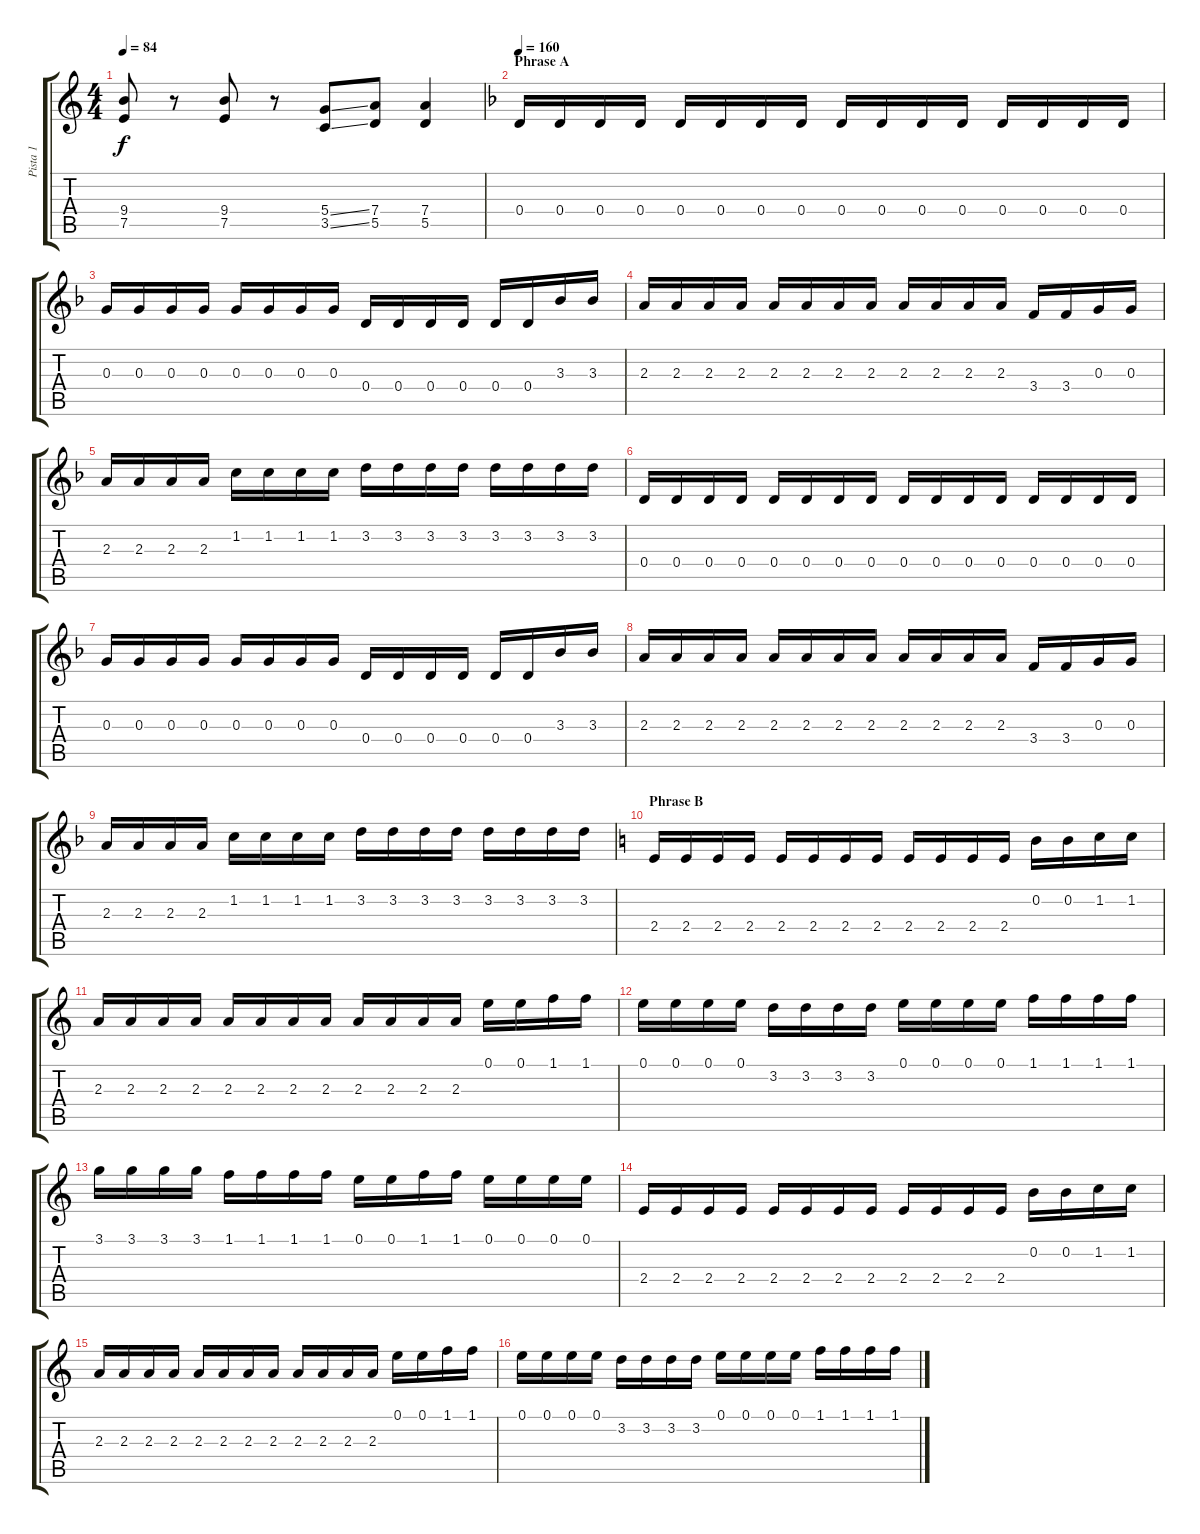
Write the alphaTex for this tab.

\track ("Pista 1" "Pista 1") {instrument distortionguitar}
\staff {score tabs}
\tuning (E4 B3 G3 D3 A2 E2) {hide}
\ts (4 4)
\tempo 84
\clef g2
\ks c
(9.4 7.5).8{dy f} r.8 (9.4 7.5).8 r.8 (5.4{ss} 3.5{ss}).8 (7.4 5.5).8 (7.4 5.5).4 |
\section ("" "Phrase A")
\tempo 160
\ks f
0.4.16 0.4.16 0.4.16 0.4.16 0.4.16 0.4.16 0.4.16 0.4.16 0.4.16 0.4.16 0.4.16 0.4.16 0.4.16 0.4.16 0.4.16 0.4.16 |
0.3.16 0.3.16 0.3.16 0.3.16 0.3.16 0.3.16 0.3.16 0.3.16 0.4.16 0.4.16 0.4.16 0.4.16 0.4.16 0.4.16 3.3.16 3.3.16 |
2.3.16 2.3.16 2.3.16 2.3.16 2.3.16 2.3.16 2.3.16 2.3.16 2.3.16 2.3.16 2.3.16 2.3.16 3.4.16 3.4.16 0.3.16 0.3.16 |
2.3.16 2.3.16 2.3.16 2.3.16 1.2.16 1.2.16 1.2.16 1.2.16 3.2.16 3.2.16 3.2.16 3.2.16 3.2.16 3.2.16 3.2.16 3.2.16 |
0.4.16 0.4.16 0.4.16 0.4.16 0.4.16 0.4.16 0.4.16 0.4.16 0.4.16 0.4.16 0.4.16 0.4.16 0.4.16 0.4.16 0.4.16 0.4.16 |
0.3.16 0.3.16 0.3.16 0.3.16 0.3.16 0.3.16 0.3.16 0.3.16 0.4.16 0.4.16 0.4.16 0.4.16 0.4.16 0.4.16 3.3.16 3.3.16 |
2.3.16 2.3.16 2.3.16 2.3.16 2.3.16 2.3.16 2.3.16 2.3.16 2.3.16 2.3.16 2.3.16 2.3.16 3.4.16 3.4.16 0.3.16 0.3.16 |
2.3.16 2.3.16 2.3.16 2.3.16 1.2.16 1.2.16 1.2.16 1.2.16 3.2.16 3.2.16 3.2.16 3.2.16 3.2.16 3.2.16 3.2.16 3.2.16 |
\section ("" "Phrase B")
\ks c
2.4.16 2.4.16 2.4.16 2.4.16 2.4.16 2.4.16 2.4.16 2.4.16 2.4.16 2.4.16 2.4.16 2.4.16 0.2.16 0.2.16 1.2.16 1.2.16 |
2.3.16 2.3.16 2.3.16 2.3.16 2.3.16 2.3.16 2.3.16 2.3.16 2.3.16 2.3.16 2.3.16 2.3.16 0.1.16 0.1.16 1.1.16 1.1.16 |
0.1.16 0.1.16 0.1.16 0.1.16 3.2.16 3.2.16 3.2.16 3.2.16 0.1.16 0.1.16 0.1.16 0.1.16 1.1.16 1.1.16 1.1.16 1.1.16 |
3.1.16 3.1.16 3.1.16 3.1.16 1.1.16 1.1.16 1.1.16 1.1.16 0.1.16 0.1.16 1.1.16 1.1.16 0.1.16 0.1.16 0.1.16 0.1.16 |
2.4.16 2.4.16 2.4.16 2.4.16 2.4.16 2.4.16 2.4.16 2.4.16 2.4.16 2.4.16 2.4.16 2.4.16 0.2.16 0.2.16 1.2.16 1.2.16 |
2.3.16 2.3.16 2.3.16 2.3.16 2.3.16 2.3.16 2.3.16 2.3.16 2.3.16 2.3.16 2.3.16 2.3.16 0.1.16 0.1.16 1.1.16 1.1.16 |
0.1.16 0.1.16 0.1.16 0.1.16 3.2.16 3.2.16 3.2.16 3.2.16 0.1.16 0.1.16 0.1.16 0.1.16 1.1.16 1.1.16 1.1.16 1.1.16
